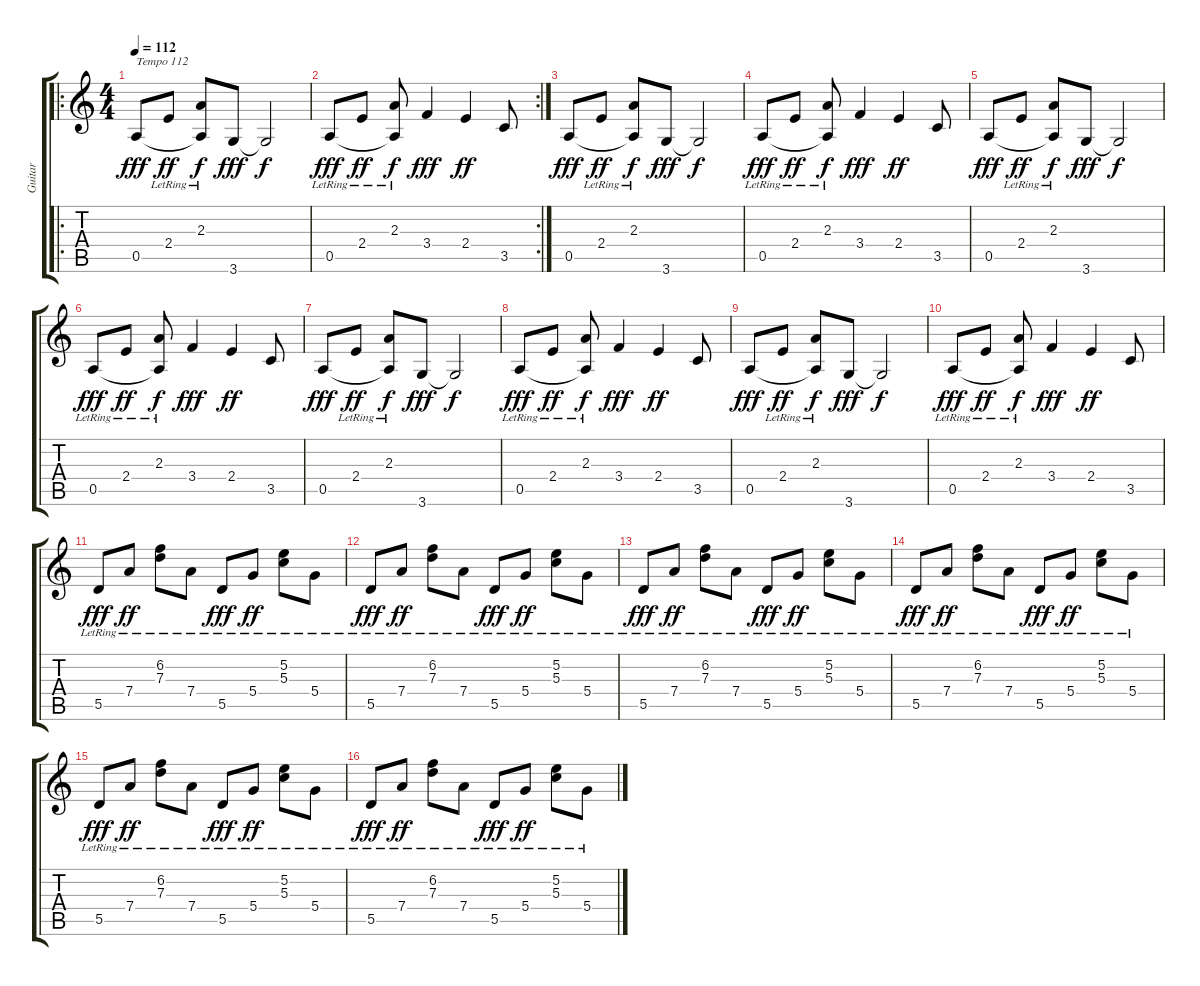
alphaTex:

\track ("Guitar" "Guitar") {instrument overdrivenguitar}
\staff {score tabs}
\tuning (E4 B3 G3 D3 A2 E2) {hide}
\ro
\ts (4 4)
\tempo 112
\clef g2
\ks c
0.5.8{txt "Tempo 112" dy fff instrument overdrivenguitar} 2.4{lr}.8{dy ff} (2.3{lr} 0.5{t}).8{dy f} 3.6.8{dy fff} 3.6{t}.2{dy f} |
\rc 2
0.5{lr}.8{dy fff} 2.4{lr}.8{dy ff} (2.3{lr} 0.5{t}).8{dy f} 3.4.4{dy fff} 2.4.4{dy ff} 3.5.8 |
0.5.8{dy fff} 2.4{lr}.8{dy ff} (2.3{lr} 0.5{t}).8{dy f} 3.6.8{dy fff} 3.6{t}.2{dy f} |
0.5{lr}.8{dy fff} 2.4{lr}.8{dy ff} (2.3{lr} 0.5{t}).8{dy f} 3.4.4{dy fff} 2.4.4{dy ff} 3.5.8 |
0.5.8{dy fff} 2.4{lr}.8{dy ff} (2.3{lr} 0.5{t}).8{dy f} 3.6.8{dy fff} 3.6{t}.2{dy f} |
0.5{lr}.8{dy fff} 2.4{lr}.8{dy ff} (2.3{lr} 0.5{t}).8{dy f} 3.4.4{dy fff} 2.4.4{dy ff} 3.5.8 |
0.5.8{dy fff} 2.4{lr}.8{dy ff} (2.3{lr} 0.5{t}).8{dy f} 3.6.8{dy fff} 3.6{t}.2{dy f} |
0.5{lr}.8{dy fff} 2.4{lr}.8{dy ff} (2.3{lr} 0.5{t}).8{dy f} 3.4.4{dy fff} 2.4.4{dy ff} 3.5.8 |
0.5.8{dy fff} 2.4{lr}.8{dy ff} (2.3{lr} 0.5{t}).8{dy f} 3.6.8{dy fff} 3.6{t}.2{dy f} |
0.5{lr}.8{dy fff} 2.4{lr}.8{dy ff} (2.3{lr} 0.5{t}).8{dy f} 3.4.4{dy fff} 2.4.4{dy ff} 3.5.8 |
5.5{lr}.8{dy fff} 7.4{lr}.8{dy ff} (6.2{lr} 7.3{lr}).8 7.4{lr}.8 5.5{lr}.8{dy fff} 5.4{lr}.8{dy ff} (5.2{lr} 5.3{lr}).8 5.4{lr}.8 |
5.5{lr}.8{dy fff} 7.4{lr}.8{dy ff} (6.2{lr} 7.3{lr}).8 7.4{lr}.8 5.5{lr}.8{dy fff} 5.4{lr}.8{dy ff} (5.2{lr} 5.3{lr}).8 5.4{lr}.8 |
5.5{lr}.8{dy fff} 7.4{lr}.8{dy ff} (6.2{lr} 7.3{lr}).8 7.4{lr}.8 5.5{lr}.8{dy fff} 5.4{lr}.8{dy ff} (5.2{lr} 5.3{lr}).8 5.4{lr}.8 |
5.5{lr}.8{dy fff} 7.4{lr}.8{dy ff} (6.2{lr} 7.3{lr}).8 7.4{lr}.8 5.5{lr}.8{dy fff} 5.4{lr}.8{dy ff} (5.2{lr} 5.3{lr}).8 5.4{lr}.8 |
5.5{lr}.8{dy fff} 7.4{lr}.8{dy ff} (6.2{lr} 7.3{lr}).8 7.4{lr}.8 5.5{lr}.8{dy fff} 5.4{lr}.8{dy ff} (5.2{lr} 5.3{lr}).8 5.4{lr}.8 |
5.5{lr}.8{dy fff} 7.4{lr}.8{dy ff} (6.2{lr} 7.3{lr}).8 7.4{lr}.8 5.5{lr}.8{dy fff} 5.4{lr}.8{dy ff} (5.2{lr} 5.3{lr}).8 5.4{lr}.8
